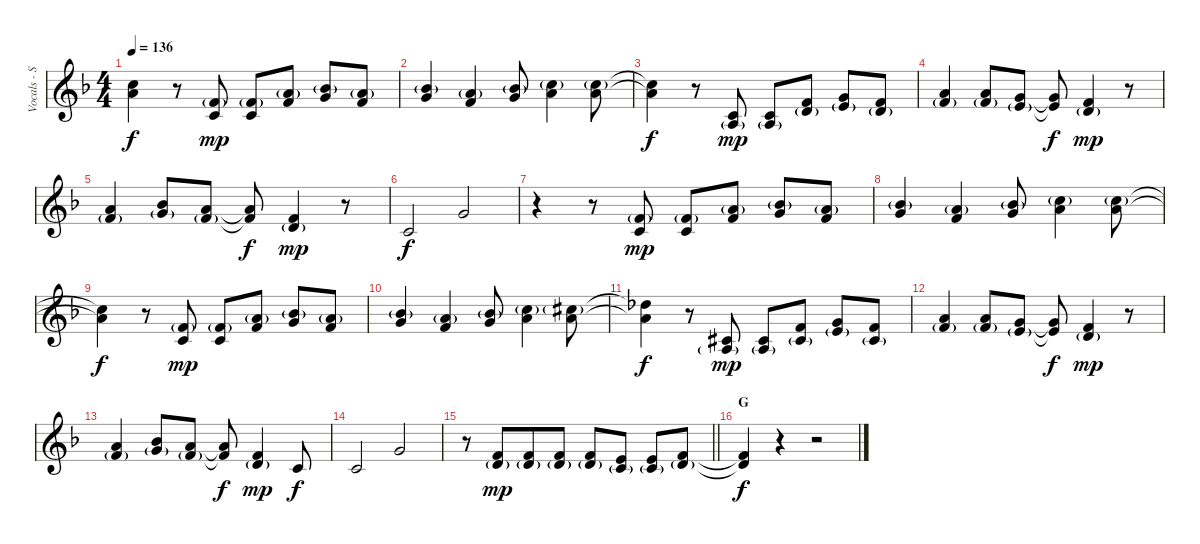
\track ("Vocals - Shou" "Vocals - S") {instrument lead6voice}
\staff {score}
\tuning (E4 B3 G3 D3 A2 E2) {hide}
\ts (4 4)
\tempo 136
\clef g2
\ks f
(8.1{t} 10.2{t}).4{dy f} r.8 (1.1{g} 1.2).8{dy mp} (1.1{g} 1.2).8 (5.1{g} 6.2).8 (6.1{g} 8.2).8 (5.1{g} 6.2).8 |
(6.1{g} 8.2).4 (5.1{g} 6.2).4 (6.1{g} 8.2).8 (8.1{g} 10.2).4 (8.1{g} 10.2).8 |
(8.1{t} 10.2{t}).4{dy f} r.8 (1.2 2.3{g}).8{dy mp} (1.2 2.3{g}).8 (1.1 3.2{g}).8 (3.1 5.2{g}).8 (1.1 3.2{g}).8 |
(5.1 6.2{g}).4 (5.1 6.2{g}).8 (3.1 5.2{g}).8 (3.1{t} 5.2{t}).8{dy f} (1.1 3.2{g}).4{dy mp} r.8 |
(5.1 6.2{g}).4 (6.1 8.2{g}).8 (5.1 6.2{g}).8 (5.1{t} 6.2{t}).8{dy f} (1.1 3.2{g}).4{dy mp} r.8 |
1.2.2{dy f} 3.1.2 |
r.4 r.8 (1.1{g} 1.2).8{dy mp} (1.1{g} 1.2).8 (5.1{g} 6.2).8 (6.1{g} 8.2).8 (5.1{g} 6.2).8 |
(6.1{g} 8.2).4 (5.1{g} 6.2).4 (6.1{g} 8.2).8 (8.1{g} 10.2).4 (8.1{g} 10.2).8 |
(8.1{t} 10.2{t}).4{dy f} r.8 (1.1{g} 1.2).8{dy mp} (1.1{g} 1.2).8 (5.1{g} 6.2).8 (6.1{g} 8.2).8 (5.1{g} 6.2).8 |
(6.1{g} 8.2).4 (5.1{g} 6.2).4 (6.1{g} 8.2).8 (8.1{g} 10.2).4 (9.1{g acc #} 10.2).8 |
(9.1{t} 10.2{t}).4{dy f} r.8 (2.2{acc #} 2.3{g}).8{dy mp} (2.2{acc #} 2.3{g}).8 (1.1 2.2{g acc #}).8 (3.1 5.2{g}).8 (1.1 2.2{g acc #}).8 |
(5.1 6.2{g}).4 (5.1 6.2{g}).8 (3.1 5.2{g}).8 (3.1{t} 5.2{t}).8{dy f} (1.1 3.2{g}).4{dy mp} r.8 |
(5.1 6.2{g}).4 (6.1 8.2{g}).8 (5.1 6.2{g}).8 (5.1{t} 6.2{t}).8{dy f} (1.1 3.2{g}).4{dy mp} 1.2.8{dy f} |
1.2.2 3.1.2 |
\barLineRight lightlight
r.8 (1.1 3.2{g}).8{dy mp beam merge} (1.1 3.2{g}).8 (1.1 3.2{g}).8 (1.1 3.2{g}).8 (0.1 1.2{g}).8 (0.1 1.2{g}).8 (1.1 3.2{g}).8 |
\section ("" "G")
(1.1{t} 3.2{t}).4{dy f} r.4 r.2
